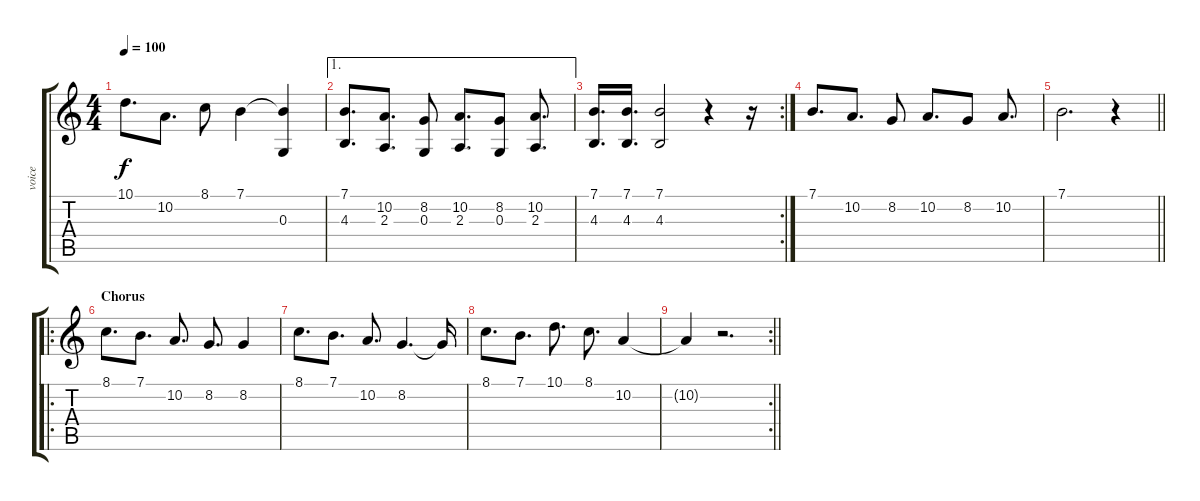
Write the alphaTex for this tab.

\track ("voice" "voice") {instrument reedorgan}
\staff {score tabs}
\tuning (E4 B3 G3 D3 A2 E2) {hide}
\ts (4 4)
\tempo 100
\clef g2
\ks c
10.1.8{d dy f} 10.2.8{d} 8.1.8 7.1.4 (7.1{t} 0.3).4 |
\ae 1
(7.1 4.3).8{d} (10.2 2.3).8{d} (8.2 0.3).8 (10.2 2.3).8{d} (8.2 0.3).8 (10.2 2.3).8{d} |
\rc 2
(7.1 4.3).16{d} (7.1 4.3).16{d} (7.1 4.3).2 r.4 r.16 |
7.1.8{d} 10.2.8{d} 8.2.8 10.2.8{d} 8.2.8 10.2.8{d} |
\barLineRight lightlight
7.1.2{d} r.4 |
\ro
\section ("" "Chorus")
8.1.8{d} 7.1.8{d} 10.2.8{d} 8.2.8{d} 8.2.4 |
8.1.8{d} 7.1.8{d} 10.2.8{d} 8.2.4{d} 8.2{t}.16 |
8.1.8{d} 7.1.8{d} 10.1.8{d} 8.1.8{d} 10.2.4 |
\rc 2
\barLineRight lightlight
10.2{t}.4 r.2{d}
